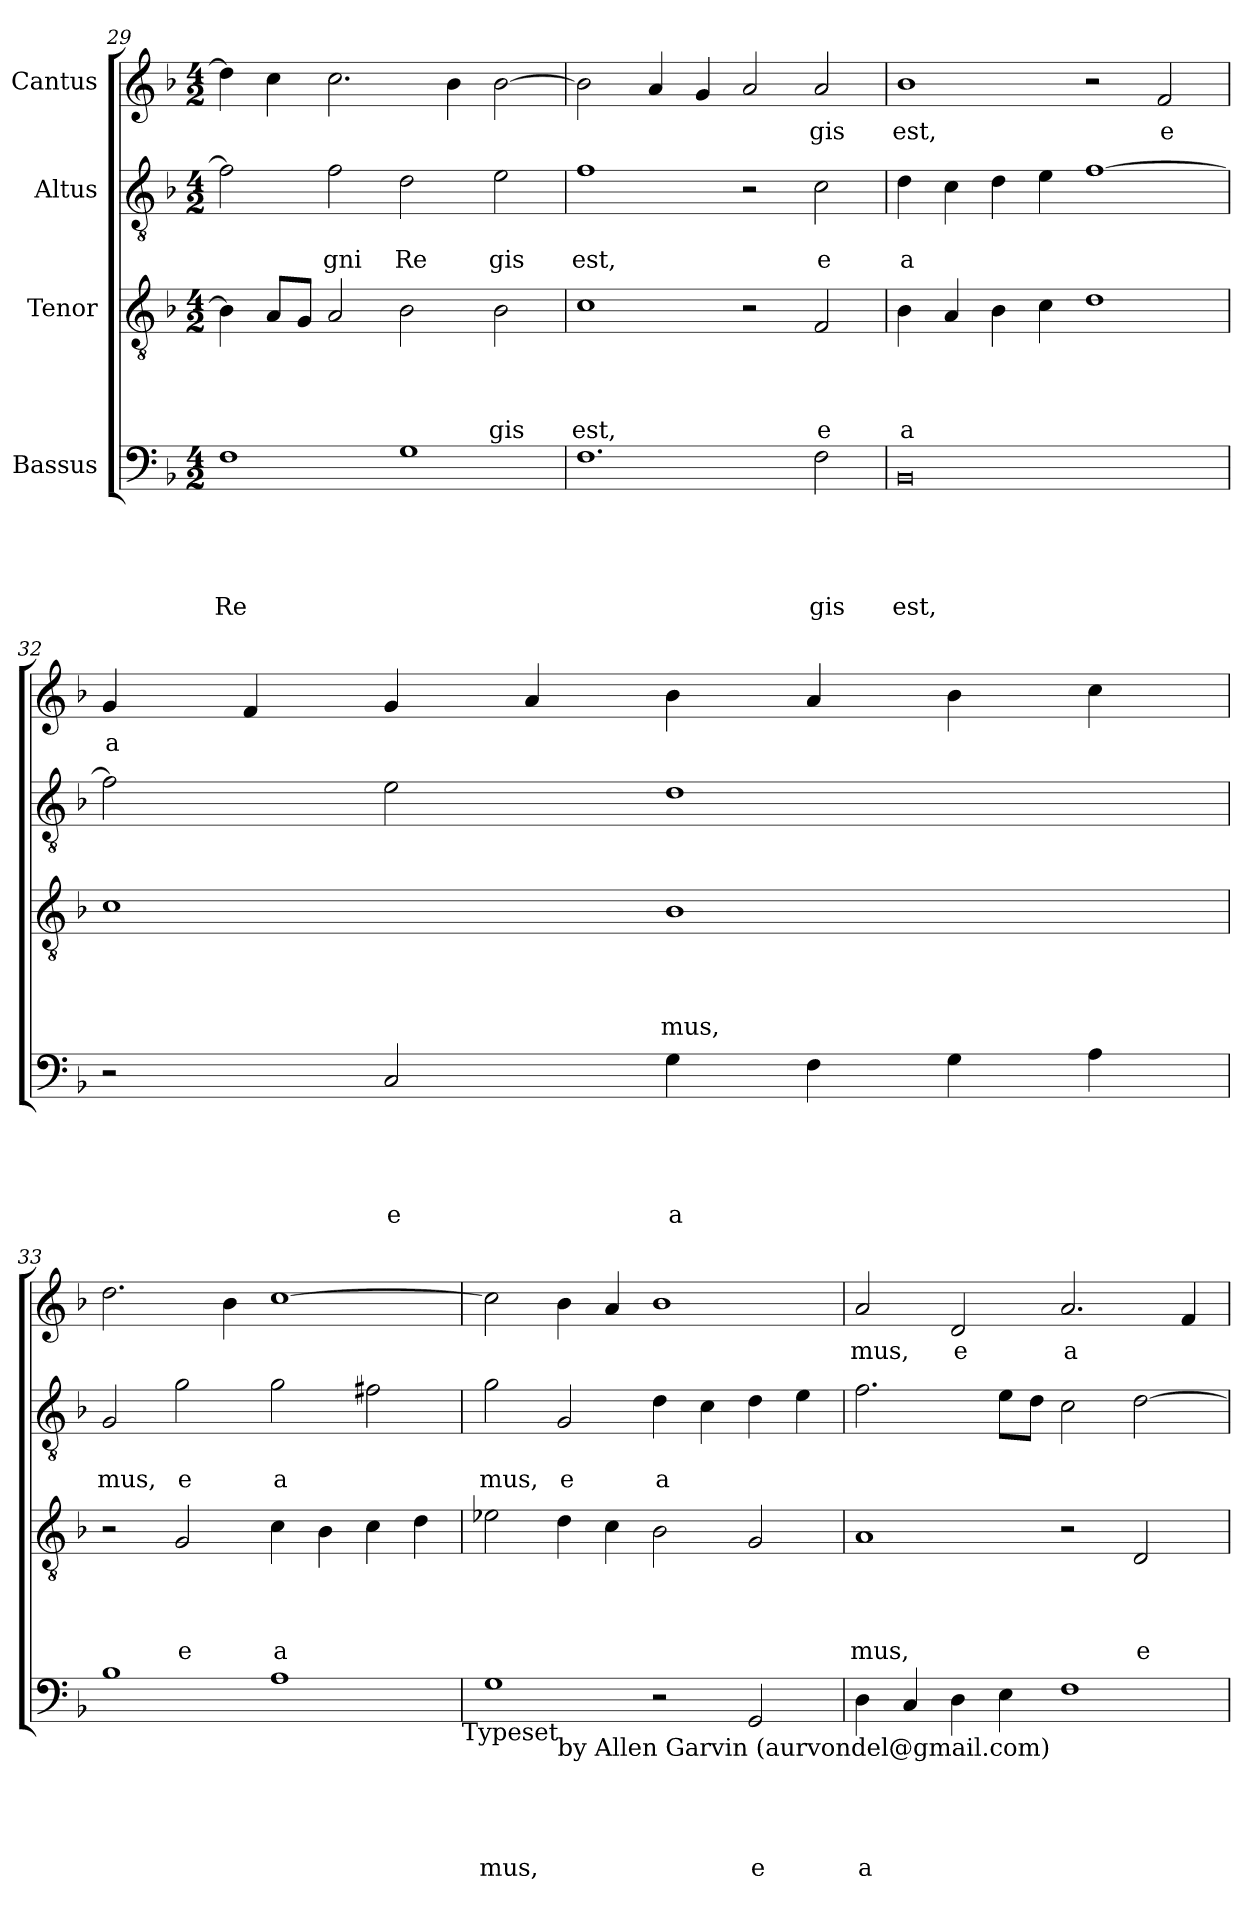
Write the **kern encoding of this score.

**kern	**text	**text	**text	**text	**text	**kern	**text	**text	**text	**text	**kern	**text	**text	**kern	**text
*part4	*part4	*part4	*part4	*part4	*part4	*part3	*part3	*part3	*part3	*part3	*part2	*part2	*part2	*part1	*part1
*staff4	*staff4	*staff4	*staff4	*staff4	*staff4	*staff3	*staff3	*staff3	*staff3	*staff3	*staff2	*staff2	*staff2	*staff1	*staff1
*I"Bassus	*	*	*	*	*	*I"Tenor	*	*	*	*	*I"Altus	*	*	*I"Cantus	*
*clefF4	*	*	*	*	*	*clefGv2	*	*	*	*	*clefGv2	*	*	*clefG2	*
*ITrd-3c-5	*	*	*	*	*	*	*	*	*	*	*ITrd-3c-5	*	*	*ITrd-3c-5	*
*k[b-e-]	*	*	*	*	*	*k[b-]	*	*	*	*	*k[b-e-]	*	*	*k[b-e-]	*
*B-:	*	*	*	*	*	*F:	*	*	*	*	*B-:	*	*	*B-:	*
*M4/2	*	*	*	*	*	*M4/2	*	*	*	*	*M4/2	*	*	*M4/2	*
=29	=29	=29	=29	=29	=29	=29	=29	=29	=29	=29	=29	=29	=29	=29	=29
!	!	!	!	!	!LO:LY:b	!	!	!	!	!	!	!	!	!	!
1B-	.	.	.	.	Re	4B-\]	.	.	.	.	2b-\]	.	.	4gg\]	.
.	.	.	.	.	.	8A/L	.	.	.	.	.	.	.	4ff\	.
.	.	.	.	.	.	8G/J	.	.	.	.	.	.	.	.	.
!	!	!	!	!	!	!	!	!	!	!	!	!	!LO:LY:b	!	!
.	.	.	.	.	.	2A/	.	.	.	.	2b-\	.	gni	2.ff\	.
!	!	!	!	!	!	!	!	!	!	!	!	!	!LO:LY:b	!	!
1c	.	.	.	.	.	2B-\	.	.	.	.	2g\	.	Re	.	.
.	.	.	.	.	.	.	.	.	.	.	.	.	.	4ee-\	.
!	!	!	!	!	!	!	!	!	!	!LO:LY:b	!	!	!LO:LY:b	!	!
.	.	.	.	.	.	2B-\	.	.	.	gis	2a\	.	gis	[>2ee-\	.
=30	=30	=30	=30	=30	=30	=30	=30	=30	=30	=30	=30	=30	=30	=30	=30
!	!	!	!	!	!	!	!	!	!	!LO:LY:b	!	!	!LO:LY:b	!	!
1.B-	.	.	.	.	.	1c	.	.	.	est,	1b-	.	est,	2ee-\]	.
.	.	.	.	.	.	.	.	.	.	.	.	.	.	4dd/	.
.	.	.	.	.	.	.	.	.	.	.	.	.	.	4cc/	.
.	.	.	.	.	.	2r	.	.	.	.	2r	.	.	2dd/	.
!	!	!	!	!	!LO:LY:b	!	!	!	!	!LO:LY:b	!	!	!LO:LY:b	!	!LO:LY:b
2B-\	.	.	.	.	gis	2F/	.	.	.	e	2f\	.	e	2dd/	gis
=31	=31	=31	=31	=31	=31	=31	=31	=31	=31	=31	=31	=31	=31	=31	=31
!	!	!	!	!	!LO:LY:b	!	!	!	!	!LO:LY:b	!	!	!LO:LY:b	!	!LO:LY:b
0E-	.	.	.	.	est,	4B-\	.	.	.	a	4g\	.	a	1ee-	est,
.	.	.	.	.	.	4A/	.	.	.	.	4f\	.	.	.	.
.	.	.	.	.	.	4B-\	.	.	.	.	4g\	.	.	.	.
.	.	.	.	.	.	4c\	.	.	.	.	4a\	.	.	.	.
.	.	.	.	.	.	1d	.	.	.	.	[>1b-	.	.	2r	.
!	!	!	!	!	!	!	!	!	!	!	!	!	!	!	!LO:LY:b
.	.	.	.	.	.	.	.	.	.	.	.	.	.	2b-/	e
=32	=32	=32	=32	=32	=32	=32	=32	=32	=32	=32	=32	=32	=32	=32	=32
!	!	!	!	!	!	!	!	!	!	!	!	!	!	!	!LO:LY:b
2r	.	.	.	.	.	1c	.	.	.	.	2b-\]	.	.	4cc/	a
.	.	.	.	.	.	.	.	.	.	.	.	.	.	4b-/	.
!	!	!	!	!	!LO:LY:b	!	!	!	!	!	!	!	!	!	!
2F/	.	.	.	.	e	.	.	.	.	.	2a\	.	.	4cc/	.
.	.	.	.	.	.	.	.	.	.	.	.	.	.	4dd/	.
!	!	!	!	!	!LO:LY:b	!	!	!	!	!LO:LY:b	!	!	!	!	!
4c\	.	.	.	.	a	1B-	.	.	.	mus,	1g	.	.	4ee-\	.
4B-\	.	.	.	.	.	.	.	.	.	.	.	.	.	4dd/	.
4c\	.	.	.	.	.	.	.	.	.	.	.	.	.	4ee-\	.
4d\	.	.	.	.	.	.	.	.	.	.	.	.	.	4ff\	.
!!LO:LB:g=z
=33	=33	=33	=33	=33	=33	=33	=33	=33	=33	=33	=33	=33	=33	=33	=33
!	!	!	!	!	!	!	!	!	!	!	!	!	!LO:LY:b	!	!
1e-	.	.	.	.	.	2r	.	.	.	.	2c/	.	mus,	2.gg\	.
!	!	!	!	!	!	!	!	!	!	!LO:LY:b	!	!	!LO:LY:b	!	!
.	.	.	.	.	.	2G/	.	.	.	e	2cc\	.	e	.	.
.	.	.	.	.	.	.	.	.	.	.	.	.	.	4ee-\	.
!	!	!	!	!	!	!	!	!	!	!LO:LY:b	!	!	!LO:LY:b	!	!
1d	.	.	.	.	.	4c\	.	.	.	a	2cc\	.	a	[>1ff	.
.	.	.	.	.	.	4B-\	.	.	.	.	.	.	.	.	.
.	.	.	.	.	.	4c\	.	.	.	.	2bn\	.	.	.	.
.	.	.	.	.	.	4d\	.	.	.	.	.	.	.	.	.
!LO:TX:b:t=Typeset	!	!	!	!	!	!	!	!	!	!	!	!	!	!	!
=34	=34	=34	=34	=34	=34	=34	=34	=34	=34	=34	=34	=34	=34	=34	=34
!	!	!	!	!	!LO:LY:b	!	!	!	!	!	!	!	!LO:LY:b	!	!
*^	*	*	*	*	*	*	*	*	*	*	*	*	*	*	*
1c	2ryy	.	.	.	.	mus,	2e-X\	.	.	.	.	2cc\	.	mus,	2ff\]	.
!	!LO:TX:b:t=by Allen Garvin (aurvondel@gmail.com)	!	!	!	!	!	!	!	!	!	!	!	!	!	!	!
!	!	!	!	!	!	!	!	!	!	!	!	!	!	!LO:LY:b	!	!
.	1.ryy	.	.	.	.	.	4d\	.	.	.	.	2c/	.	e	4ee-\	.
.	.	.	.	.	.	.	4c\	.	.	.	.	.	.	.	4dd/	.
!	!	!	!	!	!	!	!	!	!	!	!	!	!	!LO:LY:b	!	!
2r	.	.	.	.	.	.	2B-\	.	.	.	.	4g\	.	a	1ee-	.
.	.	.	.	.	.	.	.	.	.	.	.	4f\	.	.	.	.
!	!	!	!	!	!	!LO:LY:b	!	!	!	!	!	!	!	!	!	!
2C/	.	.	.	.	.	e	2G/	.	.	.	.	4g\	.	.	.	.
.	.	.	.	.	.	.	.	.	.	.	.	4a\	.	.	.	.
=35	=35	=35	=35	=35	=35	=35	=35	=35	=35	=35	=35	=35	=35	=35	=35	=35
!	!	!	!	!	!	!LO:LY:b	!	!	!	!	!LO:LY:b	!	!	!	!	!LO:LY:b
*v	*v	*	*	*	*	*	*	*	*	*	*	*	*	*	*	*
4G\	.	.	.	.	a	1A	.	.	.	mus,	2.b-\	.	.	2dd/	mus,
4F/	.	.	.	.	.	.	.	.	.	.	.	.	.	.	.
!	!	!	!	!	!	!	!	!	!	!	!	!	!	!	!LO:LY:b
4G\	.	.	.	.	.	.	.	.	.	.	.	.	.	2g/	e
4A\	.	.	.	.	.	.	.	.	.	.	8a\L	.	.	.	.
.	.	.	.	.	.	.	.	.	.	.	8g\J	.	.	.	.
!	!	!	!	!	!	!	!	!	!	!	!	!	!	!	!LO:LY:b
1B-	.	.	.	.	.	2r	.	.	.	.	2f\	.	.	2.dd/	a
!	!	!	!	!	!	!	!	!	!	!LO:LY:b	!	!	!	!	!
.	.	.	.	.	.	2D/	.	.	.	e	[>2g\	.	.	.	.
.	.	.	.	.	.	.	.	.	.	.	.	.	.	4b-/	.
=	=	=	=	=	=	=	=	=	=	=	=	=	=	=	=
*-	*-	*-	*-	*-	*-	*-	*-	*-	*-	*-	*-	*-	*-	*-	*-
